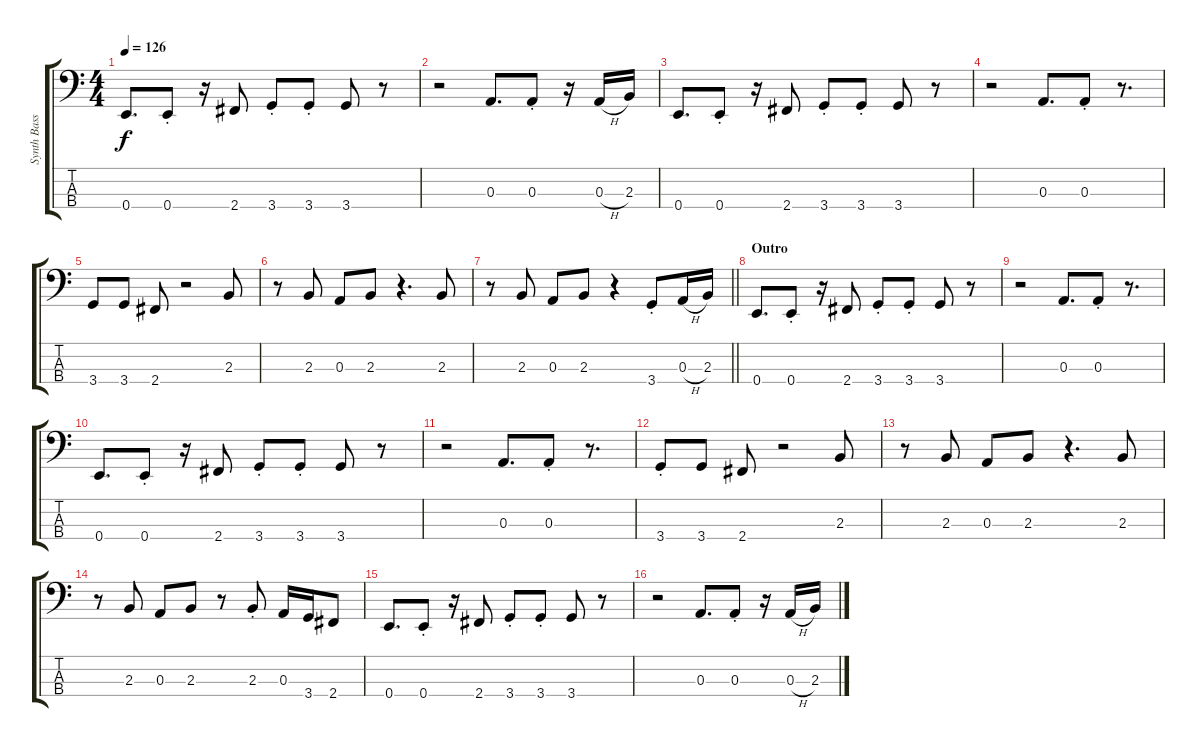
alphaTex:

\track ("Synth Bass" "Synth Bass") {instrument synthbass1}
\staff {score tabs}
\tuning (G2 D2 A1 E1) {hide}
\ts (4 4)
\tempo 126
\clef f4
\ks c
0.4.8{d dy f} 0.4{st}.8 r.16 2.4.8 3.4{st}.8 3.4{st}.8 3.4.8 r.8 |
r.2 0.3.8{d} 0.3{st}.8 r.16 0.3{h}.16 2.3.16 |
0.4.8{d} 0.4{st}.8 r.16 2.4.8 3.4{st}.8 3.4{st}.8 3.4.8 r.8 |
r.2 0.3.8{d} 0.3{st}.8 r.8{d} |
3.4.8 3.4.8 2.4.8 r.2 2.3.8 |
r.8 2.3.8 0.3.8 2.3.8 r.4{d} 2.3.8 |
\barLineRight lightlight
r.8 2.3.8 0.3.8 2.3.8 r.4 3.4{st}.8 0.3{h}.16 2.3.16 |
\section ("" "Outro")
0.4.8{d} 0.4{st}.8 r.16 2.4.8 3.4{st}.8 3.4{st}.8 3.4.8 r.8 |
r.2 0.3.8{d} 0.3{st}.8 r.8{d} |
0.4.8{d} 0.4{st}.8 r.16 2.4.8 3.4{st}.8 3.4{st}.8 3.4.8 r.8 |
r.2 0.3.8{d} 0.3{st}.8 r.8{d} |
3.4{st}.8 3.4.8 2.4.8 r.2 2.3.8 |
r.8 2.3.8 0.3.8 2.3.8 r.4{d} 2.3.8 |
r.8 2.3.8 0.3.8 2.3.8 r.8 2.3{st}.8 0.3.16 3.4.16 2.4.8 |
0.4.8{d} 0.4{st}.8 r.16 2.4.8 3.4{st}.8 3.4{st}.8 3.4.8 r.8 |
r.2 0.3.8{d} 0.3{st}.8 r.16 0.3{h}.16 2.3.16
